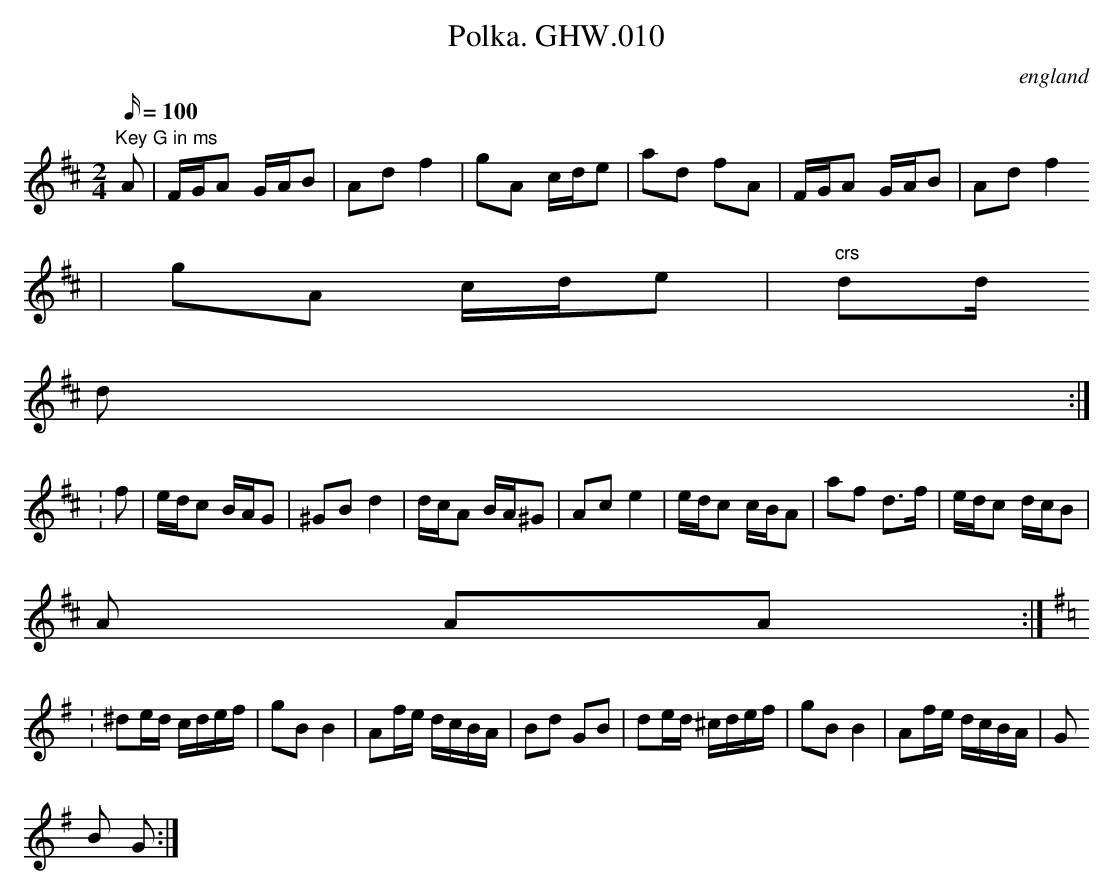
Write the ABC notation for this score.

X:1
T:Polka. GHW.010
O:england
M:2/4
L:1/16
Q:100
K:D
"Key G in ms"A2|FGA2 GAB2|A2d2 f4|g2A2 cde2|a2d2 f2A2|FGA2 GAB2|A2d2 f4
|g2A2 cde2|"crs"d2d
2d2:|
:f2|edc2 BAG2|^G2B2 d4|dcA2 BA^G2|A2c2 e4|edc2 cBA2|a2f2 d3f|edc2 dcB2|
A2
A2A2:|
K:G
:^d2ed cdef|g2B2 B4|A2fe dcBA|B2d2 G2B2|d2ed ^cdef|g2B2 B4|A2fe dcBA|G2
B2
G2:|
